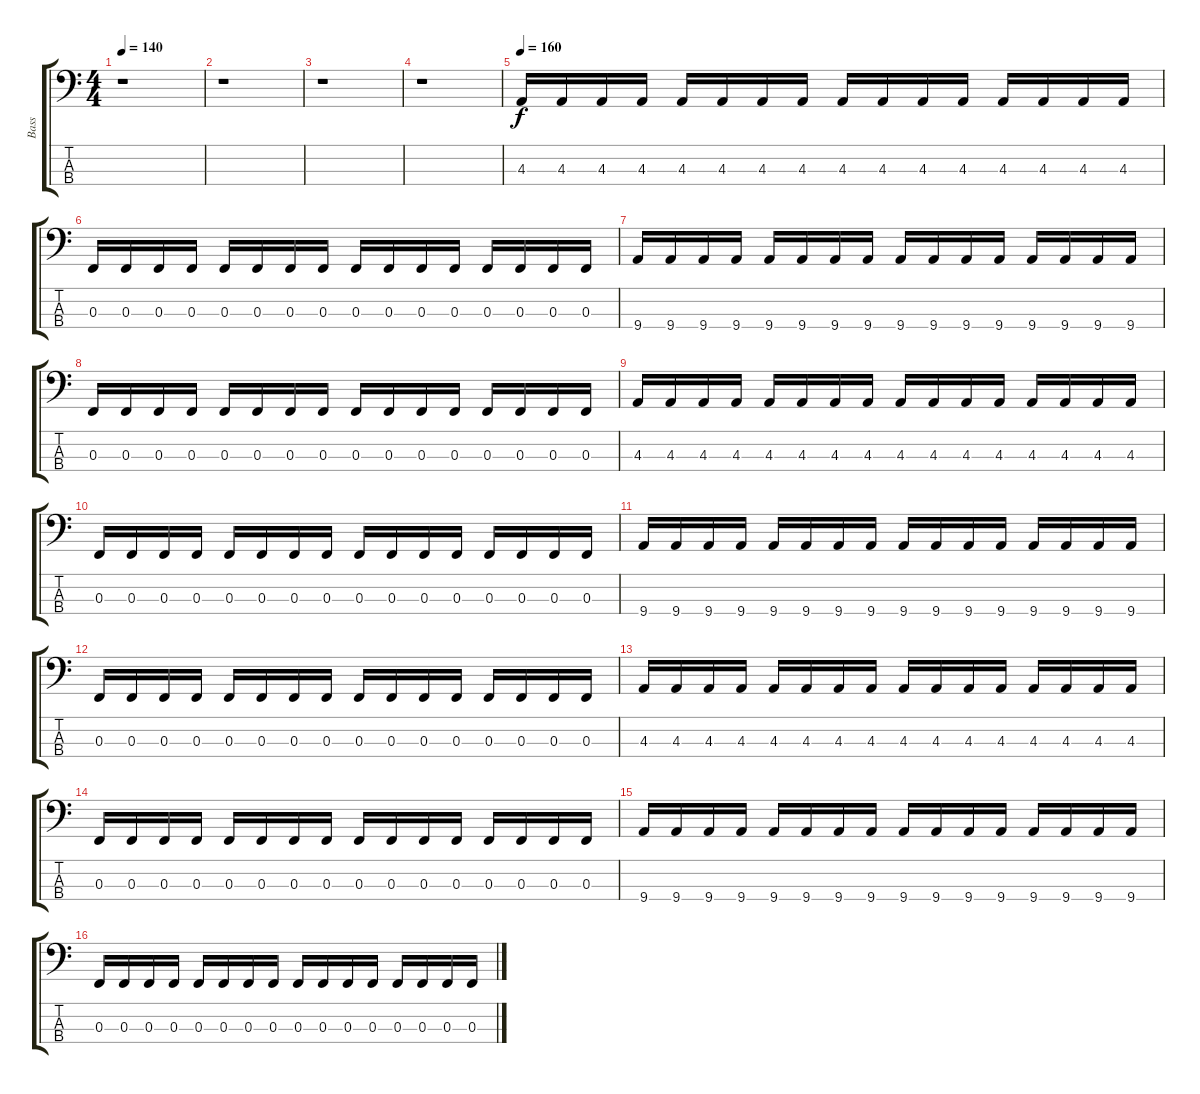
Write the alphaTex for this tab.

\track ("Bass" "Bass") {instrument electricbassfinger}
\staff {score tabs}
\tuning (Eb2 Bb1 F1 C1) {hide}
\ts (4 4)
\tempo 140
\clef f4
\ks c
r.1{dy mf} |
r.1 |
r.1 |
r.1 |
\tempo 160
4.3.16{dy f} 4.3.16 4.3.16 4.3.16 4.3.16 4.3.16 4.3.16 4.3.16 4.3.16 4.3.16 4.3.16 4.3.16 4.3.16 4.3.16 4.3.16 4.3.16 |
0.3.16 0.3.16 0.3.16 0.3.16 0.3.16 0.3.16 0.3.16 0.3.16 0.3.16 0.3.16 0.3.16 0.3.16 0.3.16 0.3.16 0.3.16 0.3.16 |
9.4.16 9.4.16 9.4.16 9.4.16 9.4.16 9.4.16 9.4.16 9.4.16 9.4.16 9.4.16 9.4.16 9.4.16 9.4.16 9.4.16 9.4.16 9.4.16 |
0.3.16 0.3.16 0.3.16 0.3.16 0.3.16 0.3.16 0.3.16 0.3.16 0.3.16 0.3.16 0.3.16 0.3.16 0.3.16 0.3.16 0.3.16 0.3.16 |
4.3.16 4.3.16 4.3.16 4.3.16 4.3.16 4.3.16 4.3.16 4.3.16 4.3.16 4.3.16 4.3.16 4.3.16 4.3.16 4.3.16 4.3.16 4.3.16 |
0.3.16 0.3.16 0.3.16 0.3.16 0.3.16 0.3.16 0.3.16 0.3.16 0.3.16 0.3.16 0.3.16 0.3.16 0.3.16 0.3.16 0.3.16 0.3.16 |
9.4.16 9.4.16 9.4.16 9.4.16 9.4.16 9.4.16 9.4.16 9.4.16 9.4.16 9.4.16 9.4.16 9.4.16 9.4.16 9.4.16 9.4.16 9.4.16 |
0.3.16 0.3.16 0.3.16 0.3.16 0.3.16 0.3.16 0.3.16 0.3.16 0.3.16 0.3.16 0.3.16 0.3.16 0.3.16 0.3.16 0.3.16 0.3.16 |
4.3.16 4.3.16 4.3.16 4.3.16 4.3.16 4.3.16 4.3.16 4.3.16 4.3.16 4.3.16 4.3.16 4.3.16 4.3.16 4.3.16 4.3.16 4.3.16 |
0.3.16 0.3.16 0.3.16 0.3.16 0.3.16 0.3.16 0.3.16 0.3.16 0.3.16 0.3.16 0.3.16 0.3.16 0.3.16 0.3.16 0.3.16 0.3.16 |
9.4.16 9.4.16 9.4.16 9.4.16 9.4.16 9.4.16 9.4.16 9.4.16 9.4.16 9.4.16 9.4.16 9.4.16 9.4.16 9.4.16 9.4.16 9.4.16 |
0.3.16 0.3.16 0.3.16 0.3.16 0.3.16 0.3.16 0.3.16 0.3.16 0.3.16 0.3.16 0.3.16 0.3.16 0.3.16 0.3.16 0.3.16 0.3.16
